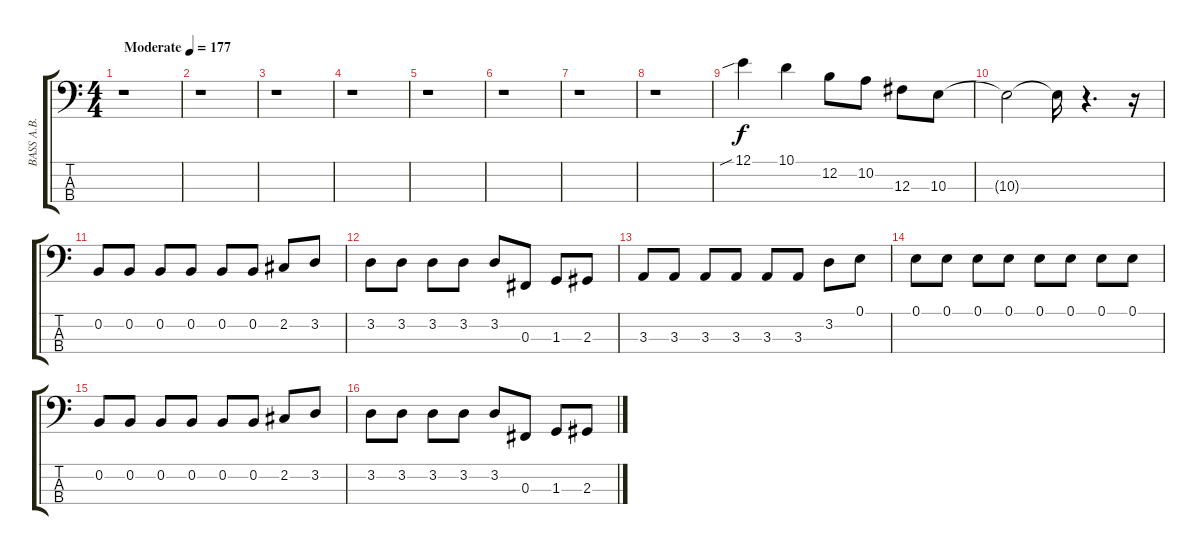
\track ("BASS A.B." "BASS A.B.") {instrument electricbassfinger}
\staff {score tabs}
\tuning (E2 B1 Gb1 B0) {hide}
\ts (4 4)
\tempo (177 "Moderate")
\clef f4
\ks c
r.1{dy f instrument electricbassfinger} |
r.1 |
r.1 |
r.1 |
r.1 |
r.1 |
r.1 |
r.1 |
12.1{sib}.4 10.1.4 12.2.8 10.2.8 12.3.8 10.3.8 |
10.3{t}.2 10.3{t}.16 r.4{d} r.16 |
0.2.8 0.2.8 0.2.8 0.2.8 0.2.8 0.2.8 2.2.8 3.2.8 |
3.2.8 3.2.8 3.2.8 3.2.8 3.2.8 0.3.8 1.3.8 2.3.8 |
3.3.8 3.3.8 3.3.8 3.3.8 3.3.8 3.3.8 3.2.8 0.1.8 |
0.1.8 0.1.8 0.1.8 0.1.8 0.1.8 0.1.8 0.1.8 0.1.8 |
0.2.8 0.2.8 0.2.8 0.2.8 0.2.8 0.2.8 2.2.8 3.2.8 |
3.2.8 3.2.8 3.2.8 3.2.8 3.2.8 0.3.8 1.3.8 2.3.8
